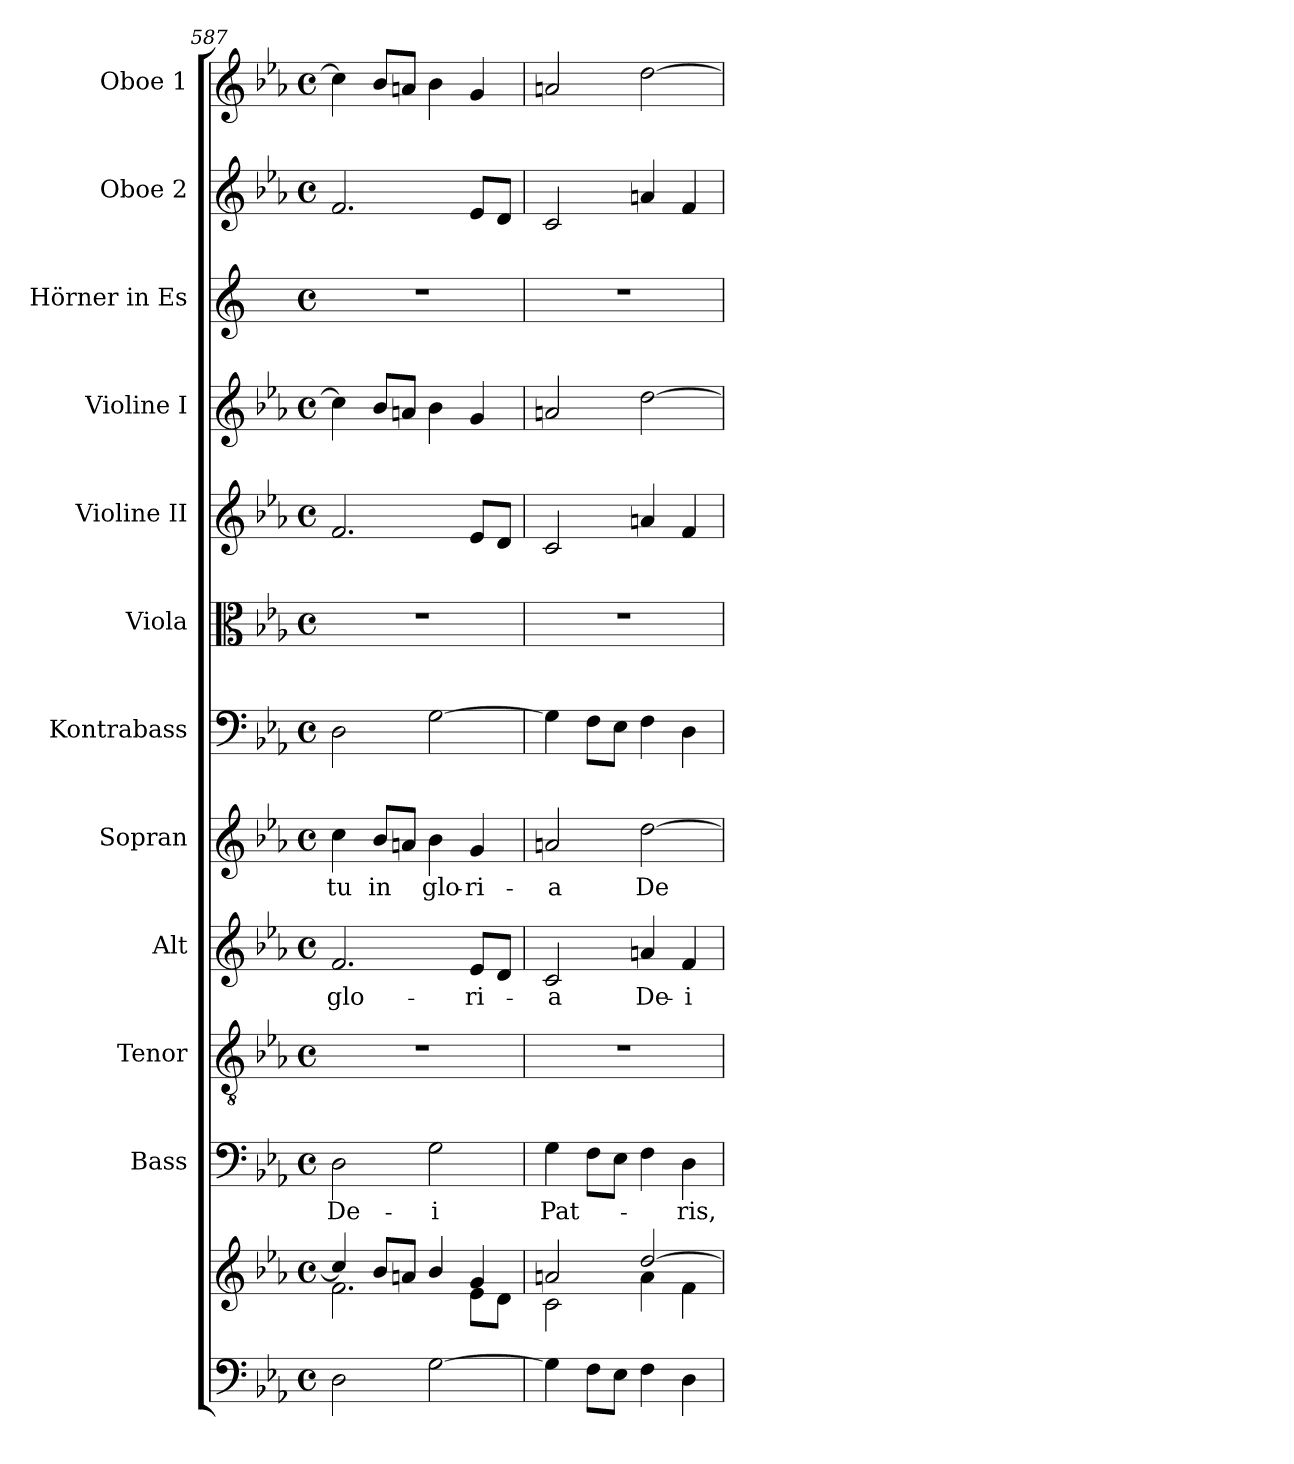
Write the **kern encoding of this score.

**kern	**kern	**kern	**text	**kern	**kern	**text	**kern	**text	**kern	**kern	**kern	**kern	**kern	**kern	**kern
*part12	*part12	*part11	*part11	*part10	*part9	*part9	*part8	*part8	*part7	*part6	*part5	*part4	*part3	*part2	*part1
*staff13	*staff12	*staff11	*staff11	*staff10	*staff9	*staff9	*staff8	*staff8	*staff7	*staff6	*staff5	*staff4	*staff3	*staff2	*staff1
*	*	*I"Bass	*	*I"Tenor	*I"Alt	*	*I"Sopran	*	*I"Kontrabass	*I"Viola	*I"Violine II	*I"Violine I	*I"Hörner in Es	*I"Oboe 2	*I"Oboe 1
*	*	*I'B.	*	*I'T.	*I'A.	*	*I'S.	*	*I'Kb.	*I'Vla.	*I'Vl. II	*I'Vl. I	*	*I'Ob. 2	*I'Ob. 1
*clefF4	*clefG2	*clefF4	*	*clefGv2	*clefG2	*	*clefG2	*	*clefF4	*clefC3	*clefG2	*clefG2	*clefG2	*clefG2	*clefG2
*	*	*	*	*	*	*	*	*	*ITrd7c12	*	*	*	*ITrd5c9	*	*
*k[b-e-a-]	*k[b-e-a-]	*k[b-e-a-]	*	*k[b-e-a-]	*k[b-e-a-]	*	*k[b-e-a-]	*	*k[b-e-a-]	*k[b-e-a-]	*k[b-e-a-]	*k[b-e-a-]	*k[b-e-a-]	*k[b-e-a-]	*k[b-e-a-]
*E-:	*E-:	*E-:	*	*E-:	*E-:	*	*E-:	*	*E-:	*E-:	*E-:	*E-:	*E-:	*E-:	*E-:
*M4/4	*M4/4	*M4/4	*	*M4/4	*M4/4	*	*M4/4	*	*M4/4	*M4/4	*M4/4	*M4/4	*M4/4	*M4/4	*M4/4
*met(c)	*met(c)	*met(c)	*	*met(c)	*met(c)	*	*met(c)	*	*met(c)	*met(c)	*met(c)	*met(c)	*met(c)	*met(c)	*met(c)
=587	=587	=587	=587	=587	=587	=587	=587	=587	=587	=587	=587	=587	=587	=587	=587
*	*^	*	*	*	*	*	*	*	*	*	*	*	*	*	*
!	!	!	!	!LO:LY:b	!	!	!LO:LY:b	!	!LO:LY:b	!	!	!	!	!	!	!
2D\	4cc/]	2.f\	2D\	De-	1r	2.f/	glo-	4cc\	-tu	2DD\	1r	2.f/	4cc\]	1r	2.f/	4cc\]
!	!	!	!	!	!	!	!	!	!LO:LY:b	!	!	!	!	!	!	!
.	8b-/L	.	.	.	.	.	.	8b-/L	in	.	.	.	8b-/L	.	.	8b-/L
.	8an/J	.	.	.	.	.	.	8an/J	.	.	.	.	8an/J	.	.	8an/J
!	!	!	!	!LO:LY:b	!	!	!	!	!LO:LY:b	!	!	!	!	!	!	!
[2G\	4b-/	.	2G\	-i	.	.	.	4b-\	glo-	[2GG\	.	.	4b-\	.	.	4b-\
!	!	!	!	!	!	!	!LO:LY:b	!	!LO:LY:b	!	!	!	!	!	!	!
.	4g/	8e-\L	.	.	.	8e-/L	-ri-	4g/	-ri-	.	.	8e-/L	4g/	.	8e-/L	4g/
.	.	8d\J	.	.	.	8d/J	.	.	.	.	.	8d/J	.	.	8d/J	.
=588	=588	=588	=588	=588	=588	=588	=588	=588	=588	=588	=588	=588	=588	=588	=588	=588
!	!	!	!	!LO:LY:b	!	!	!LO:LY:b	!	!LO:LY:b	!	!	!	!	!	!	!
4G\]	2an/	2c\	4G\	Pat-	1r	2c/	-a	2an/	-a	4GG\]	1r	2c/	2an/	1r	2c/	2an/
8F\L	.	.	8F\L	.	.	.	.	.	.	8FF\L	.	.	.	.	.	.
8E-\J	.	.	8E-\J	.	.	.	.	.	.	8EE-\J	.	.	.	.	.	.
!	!	!	!	!	!	!	!LO:LY:b	!	!LO:LY:b	!	!	!	!	!	!	!
4F\	[>2dd/	4a\	4F\	.	.	4an/	De-	[2dd\	De-	4FF\	.	4an/	[2dd\	.	4an/	[2dd\
!	!	!	!	!LO:LY:b	!	!	!LO:LY:b	!	!	!	!	!	!	!	!	!
4D\	.	4f\	4D\	-ris,	.	4f/	-i	.	.	4DD\	.	4f/	.	.	4f/	.
*	*v	*v	*	*	*	*	*	*	*	*	*	*	*	*	*	*
=	=	=	=	=	=	=	=	=	=	=	=	=	=	=	=
*-	*-	*-	*-	*-	*-	*-	*-	*-	*-	*-	*-	*-	*-	*-	*-
